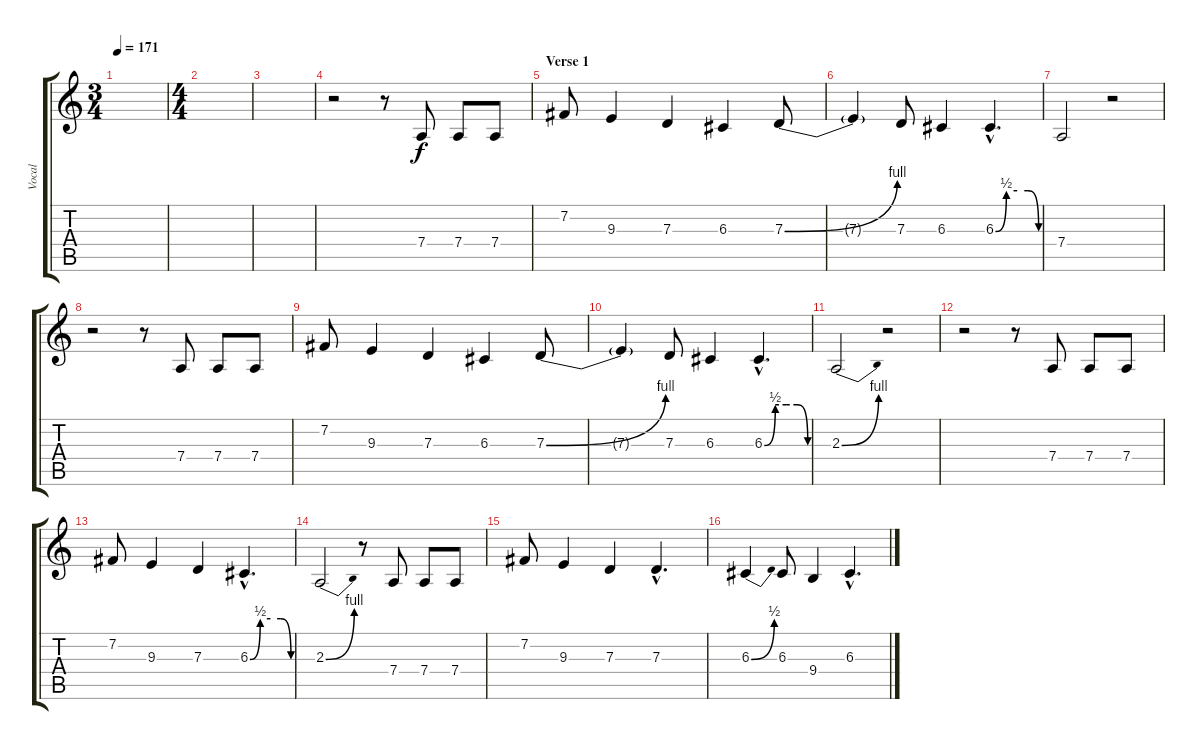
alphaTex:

\track ("Vocal" "Vocal") {instrument baritonesax}
\staff {score tabs}
\tuning (E4 B3 G3 D3 A2 E2) {hide}
\ts (3 4)
\tempo 171
\clef g2
\ks c
|
\ts (4 4)
|
|
r.2 r.8 7.4.8 7.4.8 7.4.8 |
\section ("" "Verse 1")
7.2.8 9.3.4 7.3.4 6.3.4 7.3{be (bend 0 0 60 4)}.8 |
7.3{t}.4 7.3.8 6.3.4 6.3{be (custom 0 0 15 2 30 2 45 2 60 0) hac}.4{d} |
7.4.2 r.2 |
r.2 r.8 7.4.8 7.4.8 7.4.8 |
7.2.8 9.3.4 7.3.4 6.3.4 7.3{be (bend 0 0 60 4)}.8 |
7.3{t}.4 7.3.8 6.3.4 6.3{be (custom 0 0 15 2 30 2 45 2 60 0) hac}.4{d} |
2.3{be (bend 0 0 60 4)}.2 r.2 |
r.2 r.8 7.4.8 7.4.8 7.4.8 |
7.2.8 9.3.4 7.3.4 6.3{be (custom 0 0 15 2 30 2 45 2 60 0) hac}.4{d} |
2.3{be (bend 0 0 60 4)}.2 r.8 7.4.8 7.4.8 7.4.8 |
7.2.8 9.3.4 7.3.4 7.3{hac}.4{d} |
6.3{be (bend 0 0 60 2)}.4 6.3.8 9.4.4 6.3{hac}.4{d}
